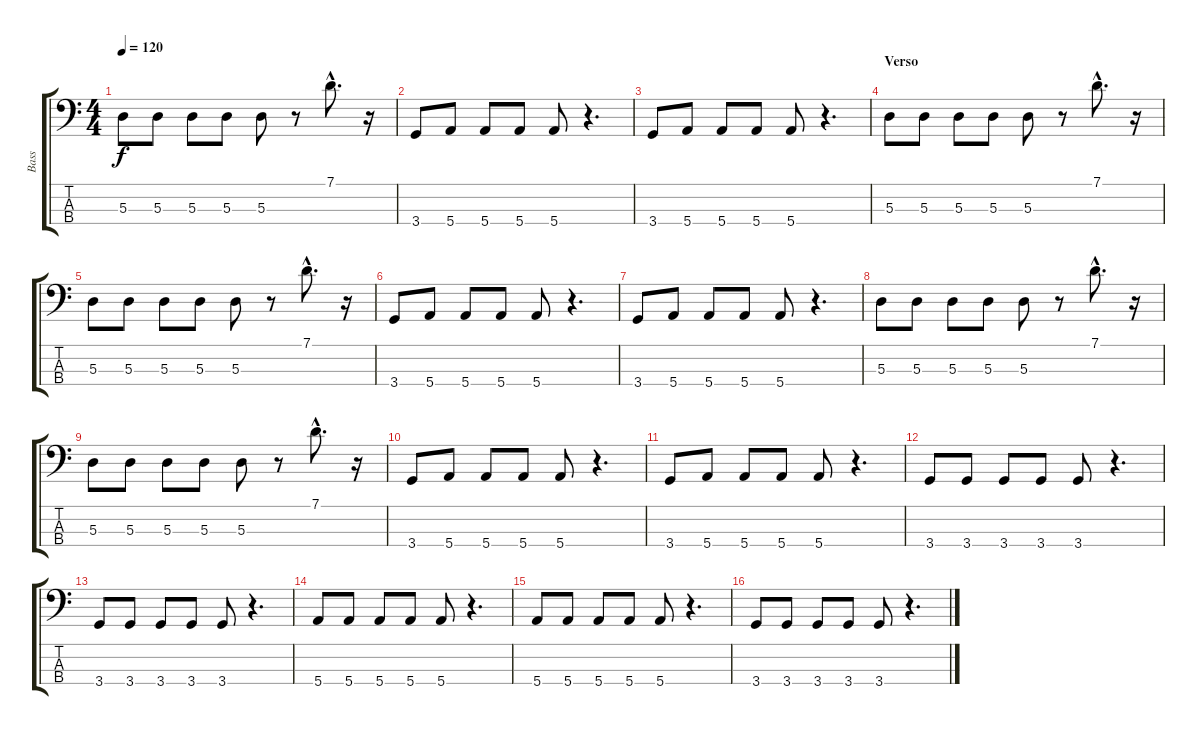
\track ("Bass" "Bass") {instrument electricbassfinger}
\staff {score tabs}
\tuning (G2 D2 A1 E1) {hide}
\ts (4 4)
\tempo 120
\clef f4
\ks c
5.3.8{dy f} 5.3.8 5.3.8 5.3.8 5.3.8 r.8 7.1{hac}.8{d} r.16 |
3.4.8 5.4.8 5.4.8 5.4.8 5.4.8 r.4{d} |
3.4.8 5.4.8 5.4.8 5.4.8 5.4.8 r.4{d} |
\section ("" "Verso")
5.3.8 5.3.8 5.3.8 5.3.8 5.3.8 r.8 7.1{hac}.8{d} r.16 |
5.3.8 5.3.8 5.3.8 5.3.8 5.3.8 r.8 7.1{hac}.8{d} r.16 |
3.4.8 5.4.8 5.4.8 5.4.8 5.4.8 r.4{d} |
3.4.8 5.4.8 5.4.8 5.4.8 5.4.8 r.4{d} |
5.3.8 5.3.8 5.3.8 5.3.8 5.3.8 r.8 7.1{hac}.8{d} r.16 |
5.3.8 5.3.8 5.3.8 5.3.8 5.3.8 r.8 7.1{hac}.8{d} r.16 |
3.4.8 5.4.8 5.4.8 5.4.8 5.4.8 r.4{d} |
3.4.8 5.4.8 5.4.8 5.4.8 5.4.8 r.4{d} |
3.4.8 3.4.8 3.4.8 3.4.8 3.4.8 r.4{d} |
3.4.8 3.4.8 3.4.8 3.4.8 3.4.8 r.4{d} |
5.4.8 5.4.8 5.4.8 5.4.8 5.4.8 r.4{d} |
5.4.8 5.4.8 5.4.8 5.4.8 5.4.8 r.4{d} |
3.4.8 3.4.8 3.4.8 3.4.8 3.4.8 r.4{d}
